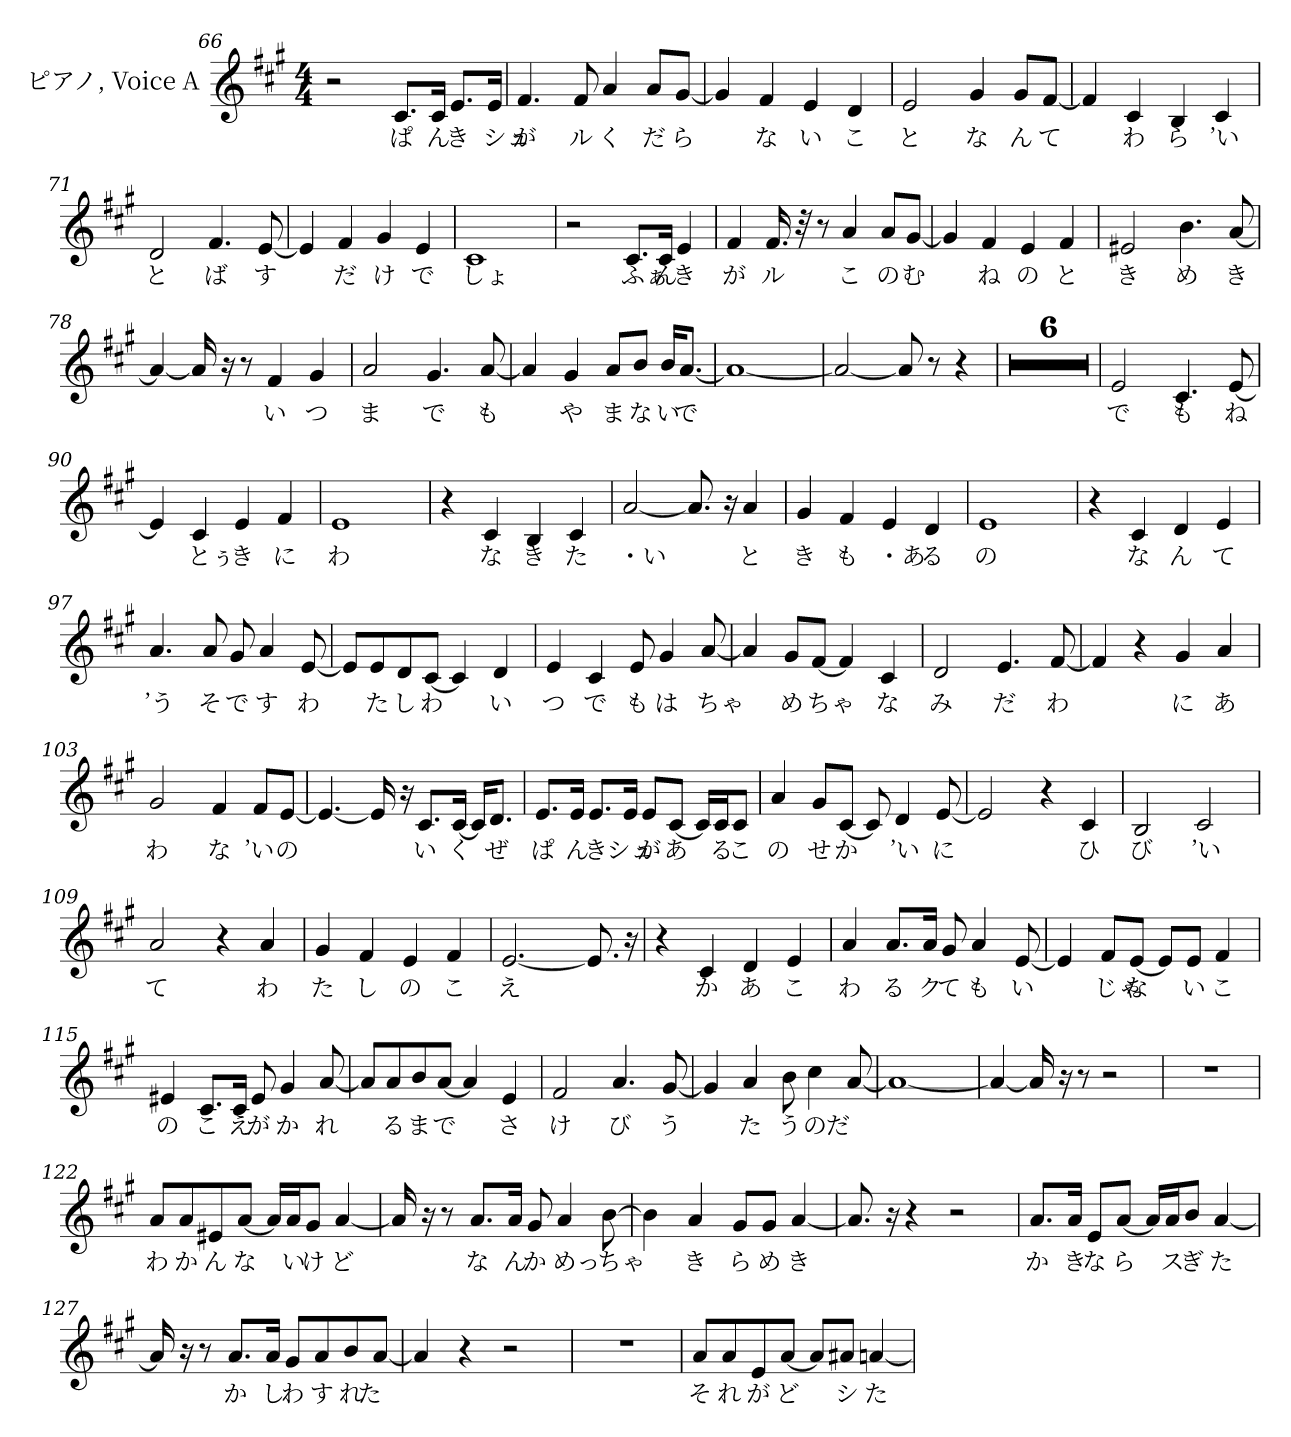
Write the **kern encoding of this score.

**kern	**text
*part1	*part1
*staff1	*staff1
*I"ピアノ, Voice A	*
*clefG2	*
*k[f#c#g#]	*
*M4/4	*
=66	=66
2r	.
!	!LO:LY:b
8.c#/L	ぱ
!	!LO:LY:b
16c#/Jk	ん
!	!LO:LY:b
8.e/L	き
!	!LO:LY:b
16e/Jk	シュ
=67	=67
!	!LO:LY:b
4.f#/	が
!	!LO:LY:b
8f#/	ル
!	!LO:LY:b
4a/	く
!	!LO:LY:b
8a/L	だ
!	!LO:LY:b
[8g#/J	ら
=68	=68
4g#/]	.
!	!LO:LY:b
4f#/	な
!	!LO:LY:b
4e/	い
!	!LO:LY:b
4d/	こ
=69	=69
!	!LO:LY:b
2e/	と
!	!LO:LY:b
4g#/	な
!	!LO:LY:b
8g#/L	ん
!	!LO:LY:b
[8f#/J	て
=70	=70
4f#/]	.
!	!LO:LY:b
4c#/	わ
!	!LO:LY:b
4B/	ら
!	!LO:LY:b
4c#/	’い
=71	=71
!	!LO:LY:b
2d/	と
!	!LO:LY:b
4.f#/	ば
!	!LO:LY:b
[8e/	す
=72	=72
4e/]	.
!	!LO:LY:b
4f#/	だ
!	!LO:LY:b
4g#/	け
!	!LO:LY:b
4e/	で
=73	=73
!	!LO:LY:b
1c#	しょ
!!LO:LB:g=z
=74	=74
2r	.
!	!LO:LY:b
8.c#/L	ふぁ
!	!LO:LY:b
16c#/Jk	ん
!	!LO:LY:b
4e/	き
=75	=75
!	!LO:LY:b
4f#/	が
!	!LO:LY:b
16.f#/	ル
32r	.
8r	.
!	!LO:LY:b
4a/	こ
!	!LO:LY:b
8a/L	の
!	!LO:LY:b
[8g#/J	む
=76	=76
4g#/]	.
!	!LO:LY:b
4f#/	ね
!	!LO:LY:b
4e/	の
!	!LO:LY:b
4f#/	と
=77	=77
!	!LO:LY:b
2e#X/	き
!	!LO:LY:b
4.b\	め
!	!LO:LY:b
[8a/	き
=78	=78
4a/_	.
16a/]	.
16r	.
8r	.
!	!LO:LY:b
4f#/	い
!	!LO:LY:b
4g#/	つ
=79	=79
!	!LO:LY:b
2a/	ま
!	!LO:LY:b
4.g#/	で
!	!LO:LY:b
[8a/	も
=80	=80
4a/]	.
!	!LO:LY:b
4g#/	や
!	!LO:LY:b
8a/L	ま
!	!LO:LY:b
8b/J	な
!	!LO:LY:b
16b/KL	い
!	!LO:LY:b
[8.a/J	で
=81	=81
1a_	.
!!LO:LB:g=z
=82	=82
2a/_	.
8a/]	.
8r	.
4r	.
=83	=83
1r	.
=84	=84
1r	.
=85	=85
1r	.
=86	=86
1r	.
=87	=87
1r	.
=88	=88
1r	.
=89	=89
!	!LO:LY:b
2e/	で
!	!LO:LY:b
4.c#/	も
!	!LO:LY:b
[8e/	ね
=90	=90
4e/]	.
!	!LO:LY:b
4c#/	とぅ
!	!LO:LY:b
4e/	き
!	!LO:LY:b
4f#/	に
=91	=91
!	!LO:LY:b
1e	わ
=92	=92
4r	.
!	!LO:LY:b
4c#/	な
!	!LO:LY:b
4B/	き
!	!LO:LY:b
4c#/	た
=93	=93
!	!LO:LY:b
[2a/	・い
8.a/]	.
16r	.
!	!LO:LY:b
4a/	と
!!LO:LB:g=z
=94	=94
!	!LO:LY:b
4g#/	き
!	!LO:LY:b
4f#/	も
!	!LO:LY:b
4e/	・あ
!	!LO:LY:b
4d/	る
=95	=95
!	!LO:LY:b
1e	の
=96	=96
4r	.
!	!LO:LY:b
4c#/	な
!	!LO:LY:b
4d/	ん
!	!LO:LY:b
4e/	て
=97	=97
!	!LO:LY:b
4.a/	’う
!	!LO:LY:b
8a/	そ
!	!LO:LY:b
8g#/	で
!	!LO:LY:b
4a/	す
!	!LO:LY:b
[8e/	わ
=98	=98
8e/L]	.
!	!LO:LY:b
8e/	た
!	!LO:LY:b
8d/	し
!	!LO:LY:b
[8c#/J	わ
4c#/]	.
!	!LO:LY:b
4d/	い
=99	=99
!	!LO:LY:b
4e/	つ
!	!LO:LY:b
4c#/	で
!	!LO:LY:b
8e/	も
!	!LO:LY:b
4g#/	は
!	!LO:LY:b
[8a/	ちゃ
=100	=100
4a/]	.
!	!LO:LY:b
8g#/L	め
!	!LO:LY:b
[8f#/J	ちゃ
4f#/]	.
!	!LO:LY:b
4c#/	な
=101	=101
!	!LO:LY:b
2d/	み
!	!LO:LY:b
4.e/	だ
!	!LO:LY:b
[8f#/	わ
!!LO:PB:g=z
=102	=102
4f#/]	.
4r	.
!	!LO:LY:b
4g#/	に
!	!LO:LY:b
4a/	あ
=103	=103
!	!LO:LY:b
2g#/	わ
!	!LO:LY:b
4f#/	な
!	!LO:LY:b
8f#/L	’い
!	!LO:LY:b
[8e/J	の
=104	=104
4.e/_	.
16e/]	.
16r	.
!	!LO:LY:b
8.c#/L	い
!	!LO:LY:b
[16c#/Jk	く
16c#/KL]	.
!	!LO:LY:b
8.d/J	ぜ
=105	=105
!	!LO:LY:b
8.e/L	ぱ
!	!LO:LY:b
16e/Jk	ん
!	!LO:LY:b
8.e/L	き
!	!LO:LY:b
16e/Jk	シュ
!	!LO:LY:b
8e/L	が
!	!LO:LY:b
[8c#/J	あ
16c#/LL]	.
!	!LO:LY:b
16c#/J	る
!	!LO:LY:b
8c#/J	こ
=106	=106
!	!LO:LY:b
4a/	の
!	!LO:LY:b
8g#/L	せ
!	!LO:LY:b
[8c#/J	か
8c#/]	.
!	!LO:LY:b
4d/	’い
!	!LO:LY:b
[8e/	に
=107	=107
2e/]	.
4r	.
!	!LO:LY:b
4c#/	ひ
!!LO:LB:g=z
=108	=108
!	!LO:LY:b
2B/	び
!	!LO:LY:b
2c#/	’い
=109	=109
!	!LO:LY:b
2a/	て
4r	.
!	!LO:LY:b
4a/	わ
=110	=110
!	!LO:LY:b
4g#/	た
!	!LO:LY:b
4f#/	し
!	!LO:LY:b
4e/	の
!	!LO:LY:b
4f#/	こ
=111	=111
!	!LO:LY:b
[2.e/	え
8.e/]	.
16r	.
=112	=112
4r	.
!	!LO:LY:b
4c#/	か
!	!LO:LY:b
4d/	あ
!	!LO:LY:b
4e/	こ
=113	=113
!	!LO:LY:b
4a/	わ
!	!LO:LY:b
8.a/L	る
!	!LO:LY:b
16a/Jk	ク
!	!LO:LY:b
8g#/	て
!	!LO:LY:b
4a/	も
!	!LO:LY:b
[8e/	い
=114	=114
4e/]	.
!	!LO:LY:b
8f#/L	じゃ
!	!LO:LY:b
[8e/J	な
8e/L]	.
!	!LO:LY:b
8e/J	い
!	!LO:LY:b
4f#/	こ
=115	=115
!	!LO:LY:b
4e#X/	の
!	!LO:LY:b
8.c#/L	こ
!	!LO:LY:b
16c#/Jk	え
!	!LO:LY:b
8e#/	が
!	!LO:LY:b
4g#/	か
!	!LO:LY:b
[8a/	れ
!!LO:LB:g=z
=116	=116
8a/L]	.
!	!LO:LY:b
8a/	る
!	!LO:LY:b
8b/	ま
!	!LO:LY:b
[8a/J	で
4a/]	.
!	!LO:LY:b
4e/	さ
=117	=117
!	!LO:LY:b
2f#/	け
!	!LO:LY:b
4.a/	び
!	!LO:LY:b
[8g#/	う
=118	=118
4g#/]	.
!	!LO:LY:b
4a/	た
!	!LO:LY:b
8b\	う
!	!LO:LY:b
4cc#\	の
!	!LO:LY:b
[8a/	だ
=119	=119
1a_	.
=120	=120
4a/_	.
16a/]	.
16r	.
8r	.
2r	.
=121	=121
1r	.
=122	=122
!	!LO:LY:b
8a/L	わ
!	!LO:LY:b
8a/	か
!	!LO:LY:b
8e#X/	ん
!	!LO:LY:b
[8a/J	な
16a/LL]	.
!	!LO:LY:b
16a/J	い
!	!LO:LY:b
8g#/J	け
!	!LO:LY:b
[4a/	ど
!!LO:LB:g=z
=123	=123
16a/]	.
16r	.
8r	.
!	!LO:LY:b
8.a/L	な
!	!LO:LY:b
16a/Jk	ん
!	!LO:LY:b
8g#/	か
!	!LO:LY:b
4a/	めっ
!	!LO:LY:b
[8b\	ちゃ
=124	=124
4b\]	.
!	!LO:LY:b
4a/	き
!	!LO:LY:b
8g#/L	ら
!	!LO:LY:b
8g#/J	め
!	!LO:LY:b
[4a/	き
=125	=125
8.a/]	.
16r	.
4r	.
2r	.
=126	=126
!	!LO:LY:b
8.a/L	か
!	!LO:LY:b
16a/Jk	き
!	!LO:LY:b
8e/L	な
!	!LO:LY:b
[8a/J	ら
16a/LL]	.
!	!LO:LY:b
16a/J	ス
!	!LO:LY:b
8b/J	ぎ
!	!LO:LY:b
[4a/	た
=127	=127
16a/]	.
16r	.
8r	.
!	!LO:LY:b
8.a/L	か
!	!LO:LY:b
16a/Jk	し
!	!LO:LY:b
8g#/L	わ
!	!LO:LY:b
8a/	す
!	!LO:LY:b
8b/	れ
!	!LO:LY:b
[8a/J	た
=128	=128
4a/]	.
4r	.
2r	.
!!LO:LB:g=z
=129	=129
1r	.
=130	=130
!	!LO:LY:b
8a/L	そ
!	!LO:LY:b
8a/	れ
!	!LO:LY:b
8e/	が
!	!LO:LY:b
[8a/J	ど
8a/L]	.
!	!LO:LY:b
8a#X/J	シ
!	!LO:LY:b
[4an/	た
=	=
*-	*-
